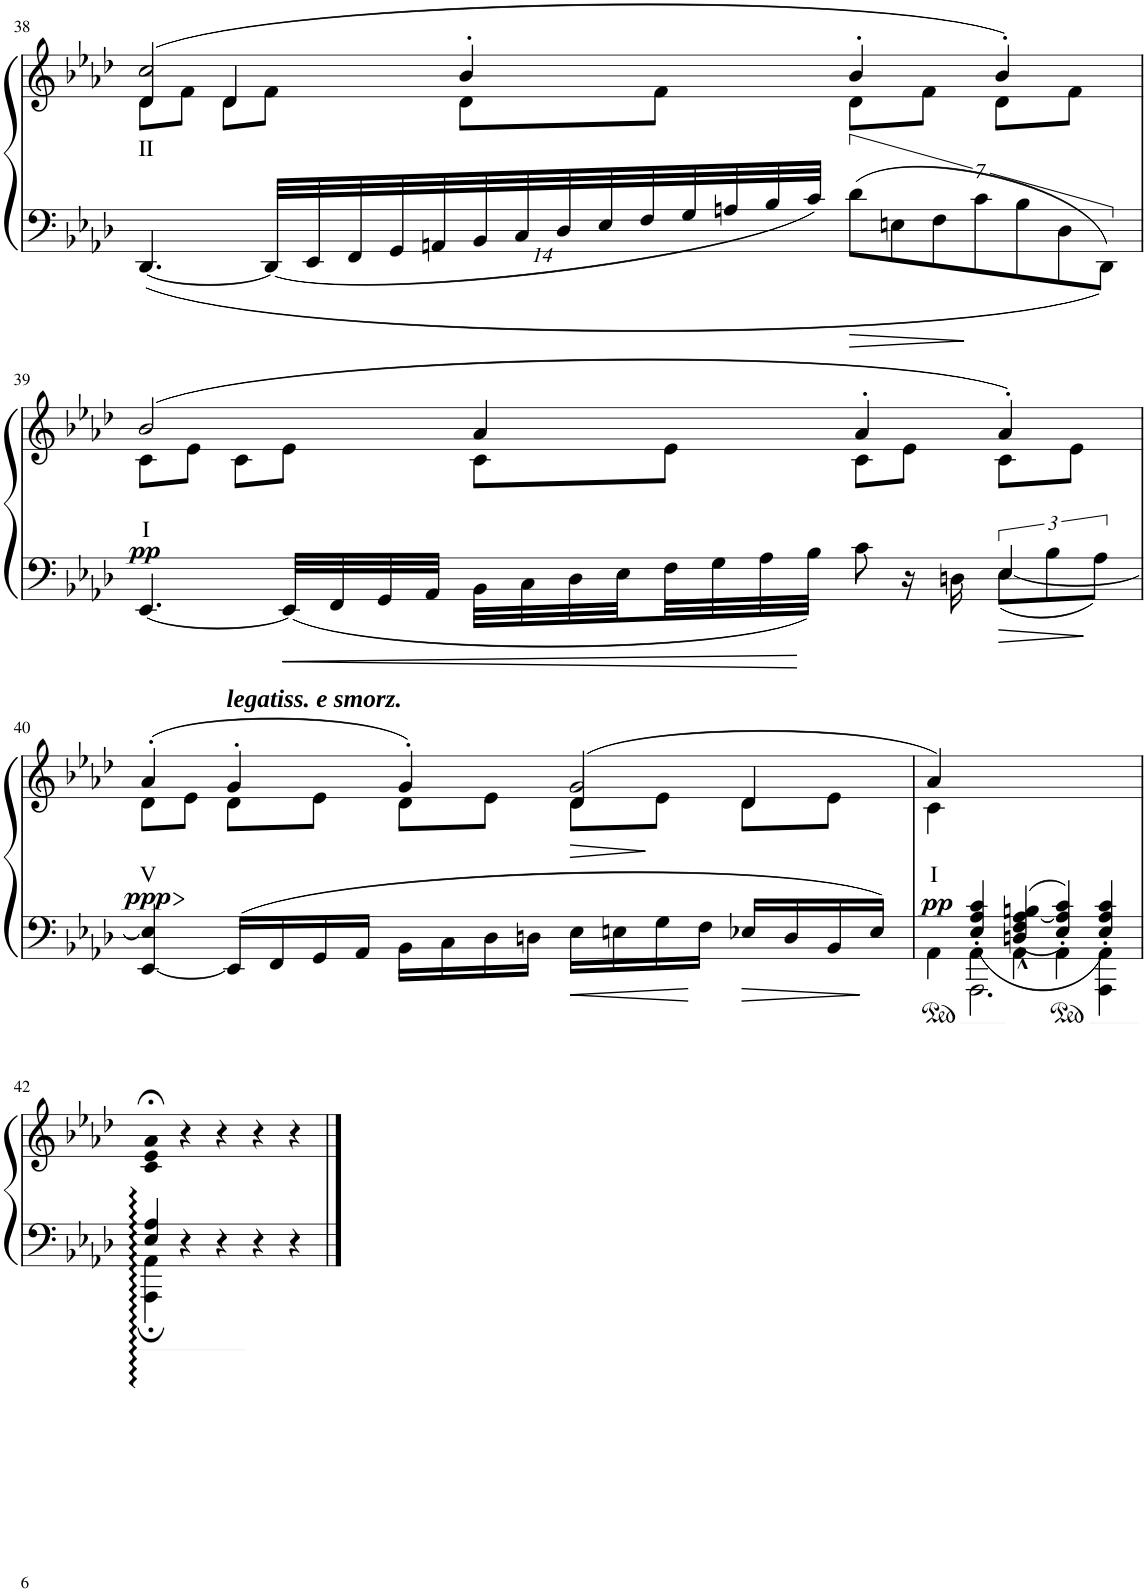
**kern	**kern	**text	**dynam
*part1	*part1	*part1	*part1
*staff2	*staff1	*staff1	*staff1/2
*I"Piano	*	*	*
*I'Pno	*	*	*
!!LO:PB:g=z
*clefF4	*clefG2	*	*
*k[b-e-a-d-]	*k[b-e-a-d-]	*	*
*M5/4	*M5/4	*	*
=38	=38	=38	=38
*	*^	*	*
!	!	!	!LO:LY:b	!
*	*	*^	*	*
[4.DD-/	(>2cc/	8d-\L	4d-/	II	.
.	.	8f\J	.	.	.
.	.	8d-\L	4d-/	.	.
*Xbrackettup	*	*	*	*	*
112%3DD-/LLL]	.	8f\J	.	.	.
112%3EE-/	.	.	.	.	.
112%3FF/	.	.	.	.	.
112%3GG/	.	.	.	.	.
112%3AAn/	.	.	.	.	.
.	4b-'/	8d-\L	2.ryy	.	.
112%3BB-/	.	.	.	.	.
112%3C/	.	.	.	.	.
112%3D-/	.	.	.	.	.
112%3E-/	.	.	.	.	.
112%3F/	.	.	.	.	.
.	.	8f\J	.	.	.
112%3G/	.	.	.	.	.
112%3An/	.	.	.	.	.
112%3B-/	.	.	.	.	.
112%3c/JJJ	.	.	.	.	.
*brackettup	*	*	*	*	*
14d-\L	4b-'/	8d-\L	.	.	.
14En\	.	.	.	.	.
.	.	8f\J	.	.	.
14F\	.	.	.	.	.
14c\	.	.	.	.	.
.	4b-'/)	8d-\L	.	.	.
14B-\	.	.	.	.	.
14D-\	.	.	.	.	.
.	.	8f\J	.	.	.
14DD-\J	.	.	.	.	.
*	*	*v	*v	*	*
!!LO:LB:g=z
=39	=39	=39	=39	=39
*^	*	*	*	*
!	!	!	!	!LO:LY:b	!LO:DY:b
[<4.EE-/	2.ryy	(>2b-/	8c\L	I	pp
.	.	.	8e-\J	.	.
.	.	.	8c\L	.	.
32EE-/LLL]	.	.	8e-\J	.	.
32FF/	.	.	.	.	.
32GG/	.	.	.	.	.
32AA-/JJJ	.	.	.	.	.
32BB-\LLL	.	4a-/	8c\L	.	.
32C\	.	.	.	.	.
32D-\	.	.	.	.	.
32E-\	.	.	.	.	.
32F\	.	.	8e-\J	.	.
32G\	.	.	.	.	.
32A-\	.	.	.	.	.
32B-\JJJ	.	.	.	.	.
8ryy	8c\	4a-'/	8c\L	.	.
16r	16ryy	.	8e-\J	.	.
16ryy	16Dn\	.	.	.	.
!	!	!	!	!	!LO:HP:b=2
[<4E-/	12E-\L	4a-'/)	8c\L	.	>
.	12B-\	.	.	.	.
.	.	.	8e-\J	.	.
.	12A-\J	.	.	.	.
*	*	*v	*v	*	*
!!LO:LB:g=z
=40	=40	=40	=40	=40
!	!	!	!LO:LY:b	!LO:HP:b
*	*	*^	*	*
*	*	*	*^	*	*
!	!	!	!	!	!	!LO:DY:n=1:b
*v	*v	*	*	*	*	*
[4EE-/ 4E-/]	(4a-'/	8d-\L	2.ryy	V	> ppp
.	.	8e-\J	.	.	]
!	!LO:TX:a:Bi:t=legatiss. e smorz.	!	!	!	!
16EE-/LL]	4g'/	8d-\L	.	.	.
16FF/	.	.	.	.	.
16GG/	.	8e-\J	.	.	.
16AA-/JJ	.	.	.	.	.
16BB-\LL	4g'/)	8d-\L	.	.	.
16C\	.	.	.	.	.
16D-\	.	8e-\J	.	.	.
16Dn\JJ	.	.	.	.	.
!	!	!	!	!	!LO:HP:b
16E-\LL	(2g/	8d-\L	4d-/	.	>
16En\	.	.	.	.	.
16G\	.	8e-\J	.	.	]
16F\JJ	.	.	.	.	]
16E-X/LL	.	8d-\L	4d-/	.	.
16D/	.	.	.	.	.
16BB-/	.	8e-\J	.	.	.
16E-/JJ	.	.	.	.	.
*	*	*v	*v	*	*
=41	=41	=41	=41	=41
*^	*	*	*	*
*	*^	*	*	*	*
!	!	!	!	!	!LO:LY:b	!LO:DY:b
4ryy	4AA-\	4ryy	4a-/)	4c\	I	pp
4E-/' 4A-/' 4c/'	4AA-\	2.AAA-\	2.ryy	2.ryy	.	.
4Dn/^^ 4F/^^ [<4A-/^^ 4Bn/^^	4AA-\	.	.	.	.	.
4E-/' 4A-/]' 4c/'	4AA-\	.	.	.	.	.
*	*	*	*v	*v	*	*
4E-/' 4A-/' 4c/'	4AAA-\ 4AA-\	4ryy	.	.	.
!!LO:LB:g=z
=42	=42	=42	=42	=42	=42
4E-/ 4A-/	4AAA-! 4AA-! 4E-! 4A-! 4c! 4e-! 4a-!	4AAA-\; 4AA-\;	4c;< 4e-;< 4a-;<	.	.
1ryy	1ryy	4r	4r	.	.
.	.	4r	4r	.	.
.	.	4r	4r	.	.
.	.	4r	4r	.	.
*v	*v	*v	*	*	*
==	==	==	==
*-	*-	*-	*-
